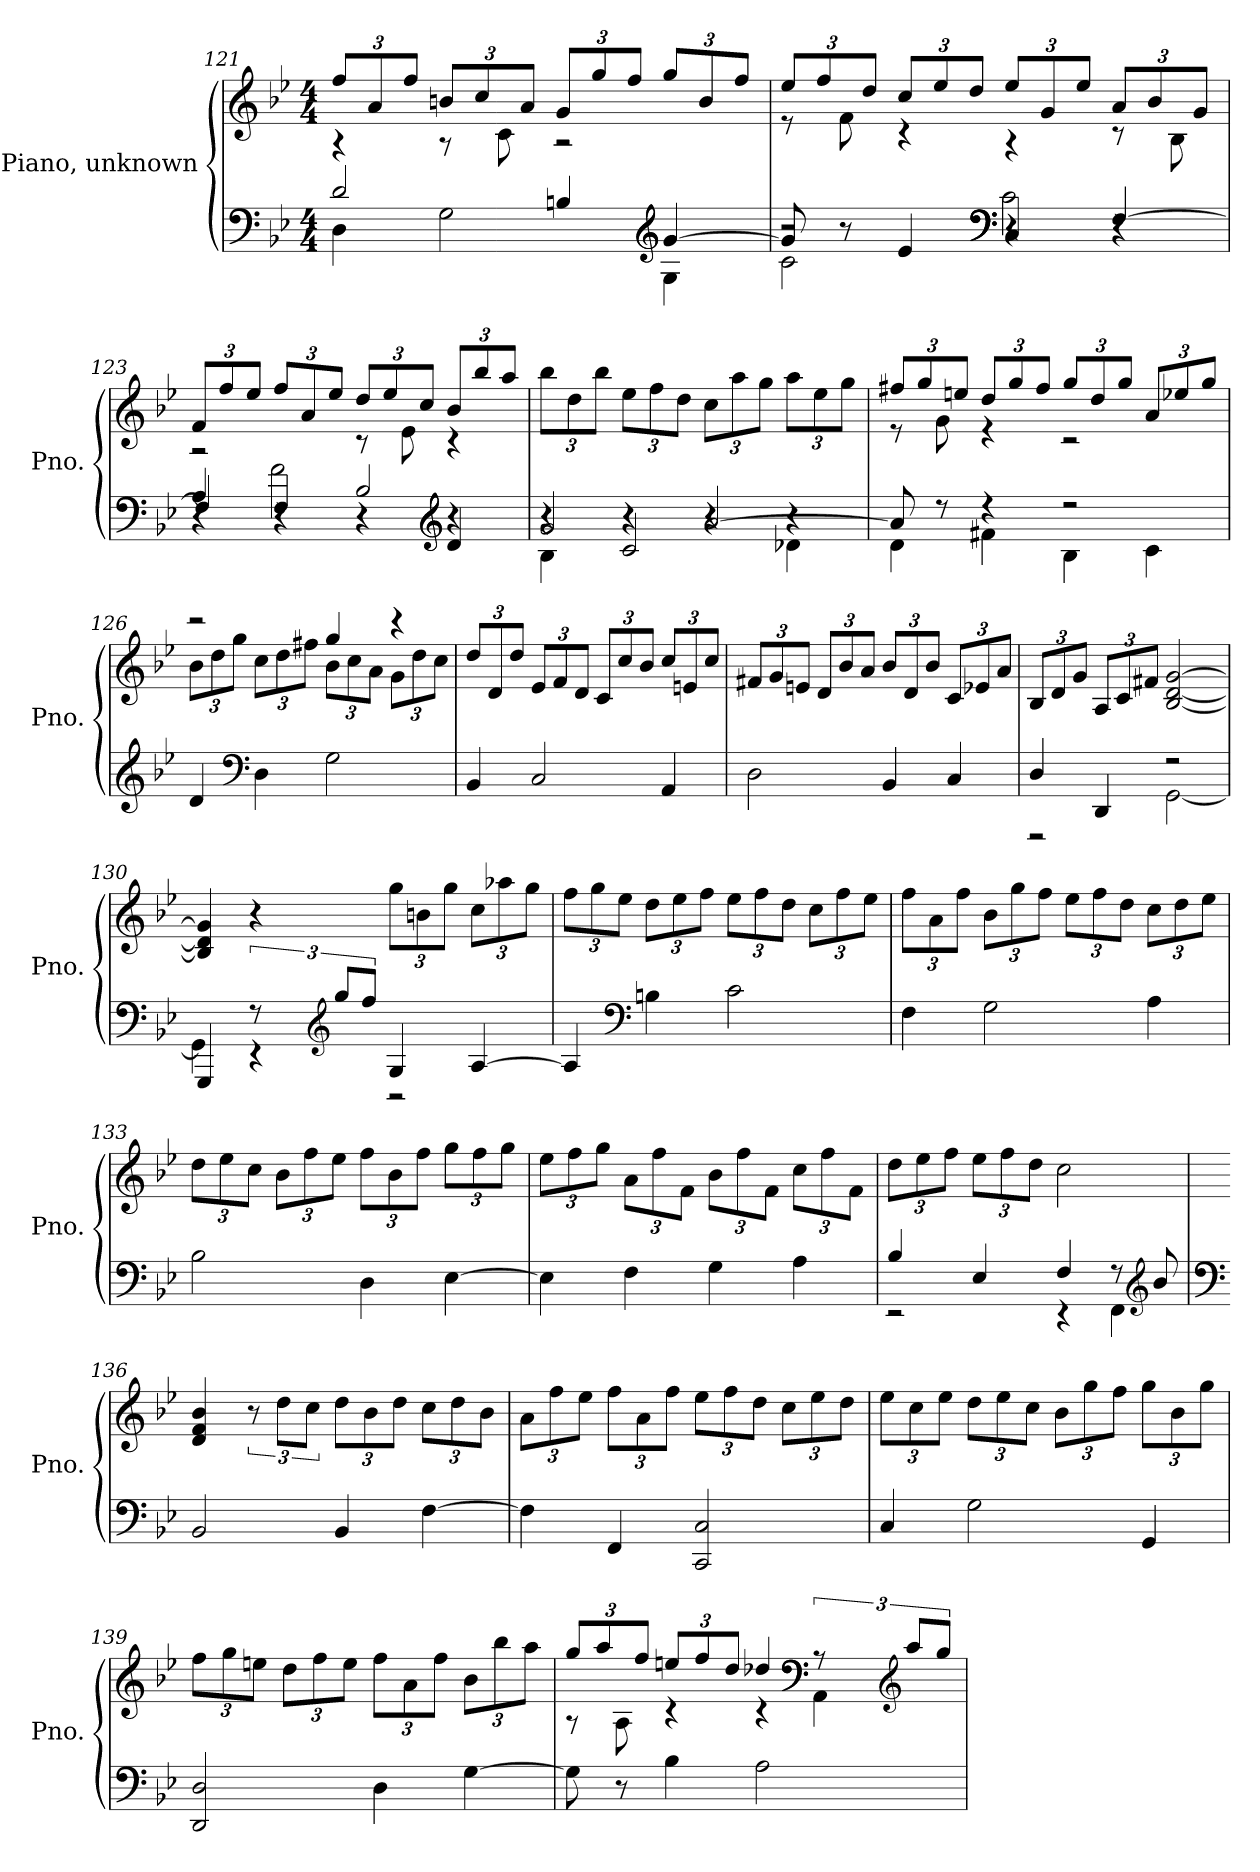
**kern	**kern
*part1	*part1
*staff2	*staff1
*I"Piano, unknown	*
*I'Pno.	*
*clefF4	*clefG2
*k[b-e-]	*k[b-e-]
*M4/4	*M4/4
=121	=121
*^	*
*	*	*Xbrackettup
*	*	*^
2d/	4D\	12ff/L	4r
.	.	12a/	.
.	.	12ff/J	.
.	2G\	12bn/L	8r
.	.	12cc/	.
.	.	.	8c\
.	.	12a/J	.
4Bn/	.	12g/L	2r
.	.	12gg/	.
.	.	12ff/J	.
*clefG2	*	*	*
[4g/	4G\	12gg/L	.
.	.	12b/	.
.	.	12ff/J	.
!!LO:LB:g=z	!!
=122	=122	=122	=122
*	*^	*	*
8g/]	2c\	2r	12ee-/L	8r
.	.	.	12ff/	.
8r	.	.	.	8f\
.	.	.	12dd/J	.
4e-/	.	.	12cc/L	4r
.	.	.	12ee-/	.
.	.	.	12dd/J	.
*clefF4	*	*	*	*
4C/	2c\	4r	12ee-/L	4r
.	.	.	12g/	.
.	.	.	12ee-/J	.
4r	.	[4F/	12a/L	8r
.	.	.	12b-/	.
.	.	.	.	8B-\
.	.	.	12g/J	.
=123	=123	=123	=123	=123
4A/	4r	4F/]	12f/L	2r
.	.	.	12ff/	.
.	.	.	12ee-/J	.
4F/	2f\	4r	12ff/L	.
.	.	.	12a/	.
.	.	.	12ee-/J	.
4r	.	2B-/	12dd/L	8r
.	.	.	12ee-/	.
.	.	.	.	8e-\
.	.	.	12cc/J	.
*clefG2	*	*	*	*
4d/	4r	.	12b-/L	4r
.	.	.	12bb-/	.
.	.	.	12aa/J	.
*	*	*	*v	*v
=124	=124	=124	=124
2g/	4B-\	4r	12bb-\L
.	.	.	12dd\
.	.	.	12bb-\J
.	4r	2c/	12ee-\L
.	.	.	12ff\
.	.	.	12dd\J
[2a/	4r	.	12cc\L
.	.	.	12aa\
.	.	.	12gg\J
.	4d-X\	4r	12aa\L
.	.	.	12ee-\
.	.	.	12gg\J
*	*v	*v	*
!!LO:LB:g=z
=125	=125	=125
*	*	*^
8a/]	4d\	12ff#X/L	8r
.	.	12gg/	.
8r	.	.	8g\
.	.	12een/J	.
4r	4f#X\	12dd/L	4r
.	.	12gg/	.
.	.	12ff#/J	.
2r	4B-\	12gg/L	2r
.	.	12dd/	.
.	.	12gg/J	.
.	4c\	12a/L	.
.	.	12ee-X/	.
.	.	12gg/J	.
*v	*v	*	*
=126	=126	=126
4d/	2r	12b-\L
.	.	12dd\
.	.	12gg\J
*clefF4	*	*
4D\	.	12cc\L
.	.	12dd\
.	.	12ff#X\J
2G\	4gg/	12b-\L
.	.	12cc\
.	.	12a\J
.	4r	12g\L
.	.	12dd\
.	.	12cc\J
*	*v	*v
=127	=127
4BB-/	12dd/L
.	12d/
.	12dd/J
2C/	12e-/L
.	12f/
.	12d/J
.	12c/L
.	12cc/
.	12b-/J
4AA/	12cc/L
.	12en/
.	12cc/J
!!LO:PB:g=z
=128	=128
2D\	12f#X/L
.	12g/
.	12en/J
.	12d/L
.	12b-/
.	12a/J
4BB-/	12b-/L
.	12d/
.	12b-/J
4C/	12c/L
.	12e-X/
.	12a/J
=129	=129
*^	*
4D/	2r	12B-/L
.	.	12d/
.	.	12g/J
4DD/	.	12A/L
.	.	12c/
.	.	12f#X/J
2r	[2GG\	[2B-/ [2d/ [2g/
=130	=130	=130
4GGG/	4GG\]	4B-/] 4d/] 4g/]
12r	4r	4r
*clefG2	*	*
12gg/L	.	.
12ff/J	.	.
4G/	2r	12gg\L
.	.	12bn\
.	.	12gg\J
[4A/	.	12cc\L
.	.	12aa-X\
.	.	12gg\J
*v	*v	*
!!LO:LB:g=z
=131	=131
4A/]	12ff\L
.	12gg\
.	12ee-\J
*clefF4	*
4Bn\	12dd\L
.	12ee-\
.	12ff\J
2c\	12ee-\L
.	12ff\
.	12dd\J
.	12cc\L
.	12ff\
.	12ee-\J
=132	=132
4F\	12ff\L
.	12a\
.	12ff\J
2G\	12b-\L
.	12gg\
.	12ff\J
.	12ee-\L
.	12ff\
.	12dd\J
4A\	12cc\L
.	12dd\
.	12ee-\J
=133	=133
2B-\	12dd\L
.	12ee-\
.	12cc\J
.	12b-\L
.	12ff\
.	12ee-\J
4D\	12ff\L
.	12b-\
.	12ff\J
[4E-\	12gg\L
.	12ff\
.	12gg\J
!!LO:LB:g=z
=134	=134
4E-\]	12ee-\L
.	12ff\
.	12gg\J
4F\	12a\L
.	12ff\
.	12f\J
4G\	12b-\L
.	12ff\
.	12f\J
4A\	12cc\L
.	12ff\
.	12f\J
=135	=135
*^	*
4B-/	2r	12dd\L
.	.	12ee-\
.	.	12ff\J
4E-/	.	12ee-\L
.	.	12ff\
.	.	12dd\J
4F/	4r	2cc\
8r	4FF\	.
*clefG2	*	*
8b-/	.	.
*v	*v	*
=136	=136
*clefF4	*
2BB-/	4d/ 4f/ 4b-/
*	*brackettup
.	12r
.	12dd\L
.	12cc\J
*	*Xbrackettup
4BB-/	12dd\L
.	12b-\
.	12dd\J
[4F\	12cc\L
.	12dd\
.	12b-\J
!!LO:LB:g=z
=137	=137
4F\]	12a\L
.	12ff\
.	12ee-\J
4FF/	12ff\L
.	12a\
.	12ff\J
2CC/ 2C/	12ee-\L
.	12ff\
.	12dd\J
.	12cc\L
.	12ee-\
.	12dd\J
=138	=138
4C/	12ee-\L
.	12cc\
.	12ee-\J
2G\	12dd\L
.	12ee-\
.	12cc\J
.	12b-\L
.	12gg\
.	12ff\J
4GG/	12gg\L
.	12b-\
.	12gg\J
=139	=139
2DD/ 2D/	12ff\L
.	12gg\
.	12een\J
.	12dd\L
.	12ff\
.	12ee\J
4D\	12ff\L
.	12a\
.	12ff\J
[4G\	12b-\L
.	12bb-\
.	12aa\J
!!LO:LB:g=z
=140	=140
*	*^
8G\]	12gg/L	8r
.	12aa/	.
8r	.	8A\
.	12ff/J	.
4B-\	12een/L	4r
.	12ff/	.
.	12dd/J	.
2A\	4dd-X/	4r
*	*clefF4	*
*	*brackettup	*
.	12r	4AA\
*	*clefG2	*
.	12aa/L	.
.	12gg/J	.
*	*v	*v
=	=
*-	*-
